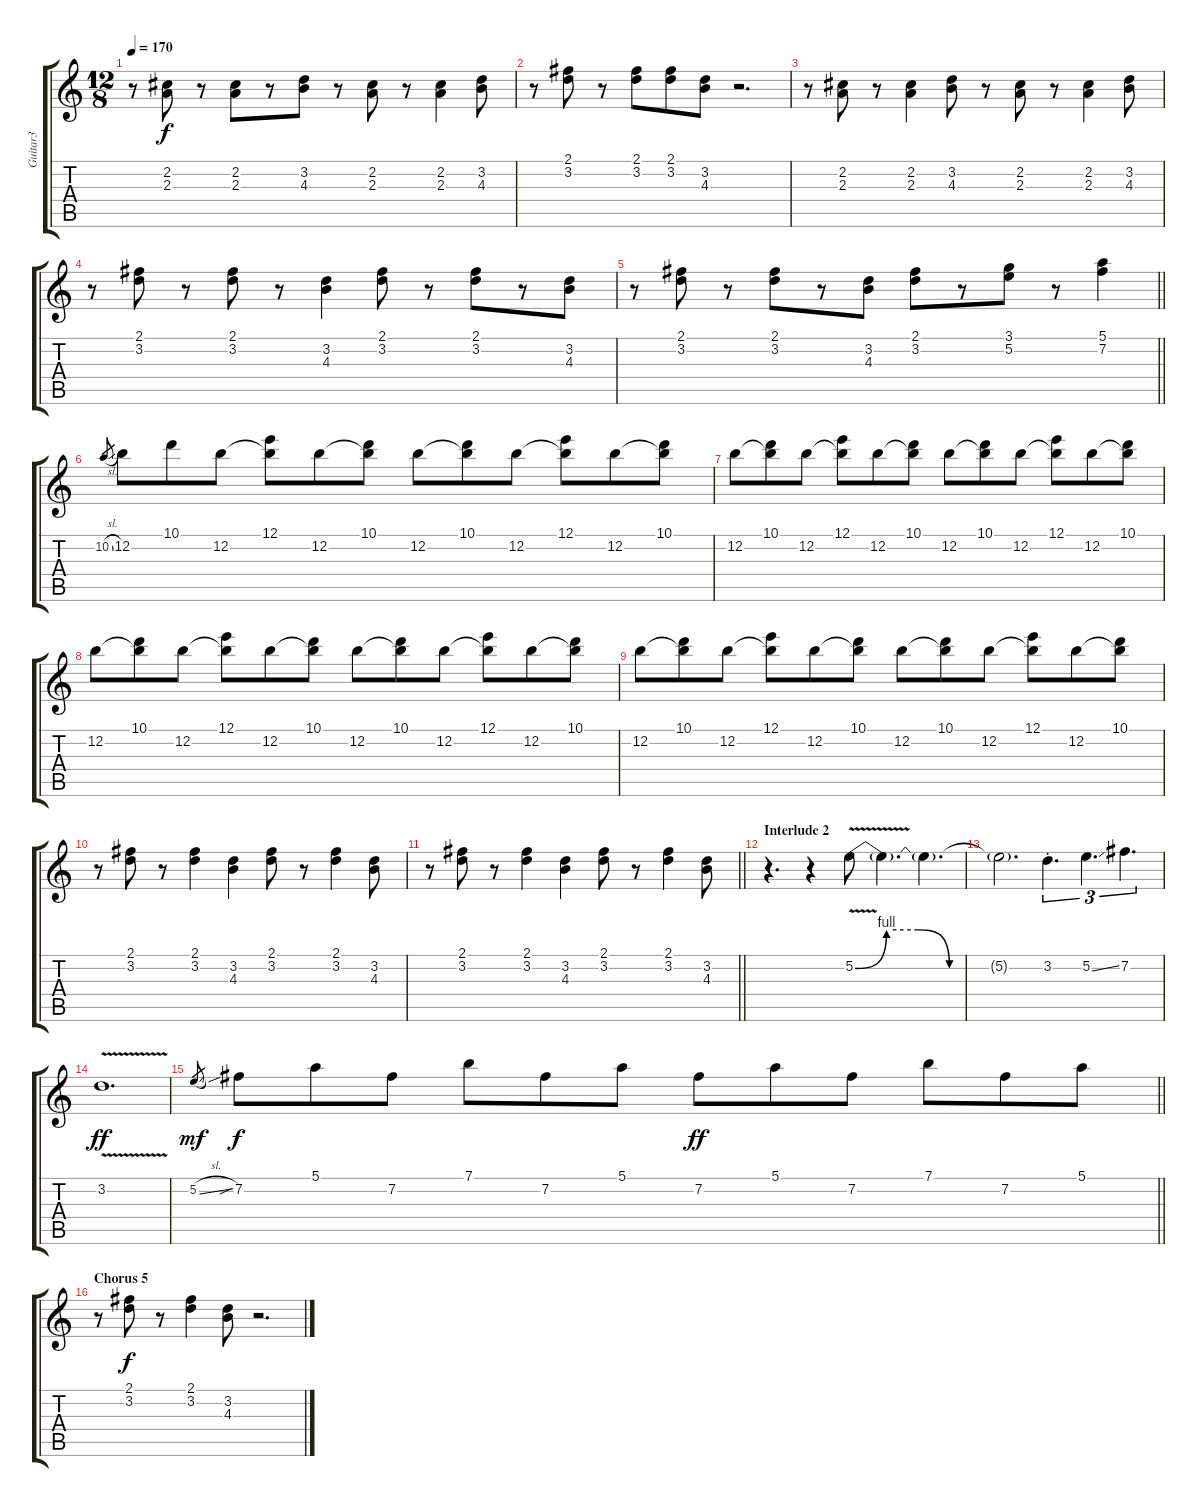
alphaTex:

\track ("Guitar3" "Guitar3") {instrument overdrivenguitar}
\staff {score tabs}
\tuning (E4 B3 G3 D3 A2 E2) {hide}
\ts (12 8)
\tempo 170
\clef g2
\ks c
r.8{dy f} (2.2 2.3).8 r.8 (2.2 2.3).8 r.8 (3.2 4.3).8 r.8 (2.2 2.3).8 r.8 (2.2 2.3).4 (3.2 4.3).8 |
r.8 (2.1 3.2).8 r.8 (2.1 3.2).8 (2.1 3.2).8 (3.2 4.3).8 r.2{d} |
r.8 (2.2 2.3).8 r.8 (2.2 2.3).4 (3.2 4.3).8 r.8 (2.2 2.3).8 r.8 (2.2 2.3).4 (3.2 4.3).8 |
r.8 (2.1 3.2).8 r.8 (2.1 3.2).8 r.8 (3.2 4.3).4 (2.1 3.2).8 r.8 (2.1 3.2).8 r.8 (3.2 4.3).8 |
\barLineRight lightlight
r.8 (2.1 3.2).8 r.8 (2.1 3.2).8 r.8 (3.2 4.3).8 (2.1 3.2).8 r.8 (3.1 5.2).8 r.8 (5.1 7.2).4 |
10.2{sl}.8{gr} 12.2.8 10.1.8 12.2.8 (12.1 12.2{t}).8 12.2.8 (10.1 12.2{t}).8 12.2.8 (10.1 12.2{t}).8 12.2.8 (12.1 12.2{t}).8 12.2.8 (10.1 12.2{t}).8 |
12.2.8 (10.1 12.2{t}).8 12.2.8 (12.1 12.2{t}).8 12.2.8 (10.1 12.2{t}).8 12.2.8 (10.1 12.2{t}).8 12.2.8 (12.1 12.2{t}).8 12.2.8 (10.1 12.2{t}).8 |
12.2.8 (10.1 12.2{t}).8 12.2.8 (12.1 12.2{t}).8 12.2.8 (10.1 12.2{t}).8 12.2.8 (10.1 12.2{t}).8 12.2.8 (12.1 12.2{t}).8 12.2.8 (10.1 12.2{t}).8 |
12.2.8 (10.1 12.2{t}).8 12.2.8 (12.1 12.2{t}).8 12.2.8 (10.1 12.2{t}).8 12.2.8 (10.1 12.2{t}).8 12.2.8 (12.1 12.2{t}).8 12.2.8 (10.1 12.2{t}).8 |
r.8 (2.1 3.2).8 r.8 (2.1 3.2).4 (3.2 4.3).4 (2.1 3.2).8 r.8 (2.1 3.2).4 (3.2 4.3).8 |
\barLineRight lightlight
r.8 (2.1 3.2).8 r.8 (2.1 3.2).4 (3.2 4.3).4 (2.1 3.2).8 r.8 (2.1 3.2).4 (3.2 4.3).8 |
\section ("" "Interlude 2")
r.4{d volume 11 instrument electricguitarjazz} r.4 5.2{be (custom 0 0 10 4 20 4 30 0 60 0) v}.8 5.2{t}.4{d} 5.2{t}.4{d} |
5.2{t}.2{d} 3.2{st}.4{d tu (3 2)} 5.2{ss}.4{d tu (3 2)} 7.2.4{d tu (3 2)} |
3.2{v}.1{d dy ff} |
\barLineRight lightlight
5.2{sl}.8{gr dy mf} 7.2{sib}.8{dy f volume 7} 5.1.8 7.2.8 7.1.8 7.2.8 5.1.8 7.2.8{dy ff} 5.1.8 7.2.8 7.1.8 7.2.8 5.1.8 |
\section ("" "Chorus 5")
r.8{volume 10 instrument overdrivenguitar} (2.1 3.2).8{dy f} r.8 (2.1 3.2).4 (3.2 4.3).8 r.2{d}
